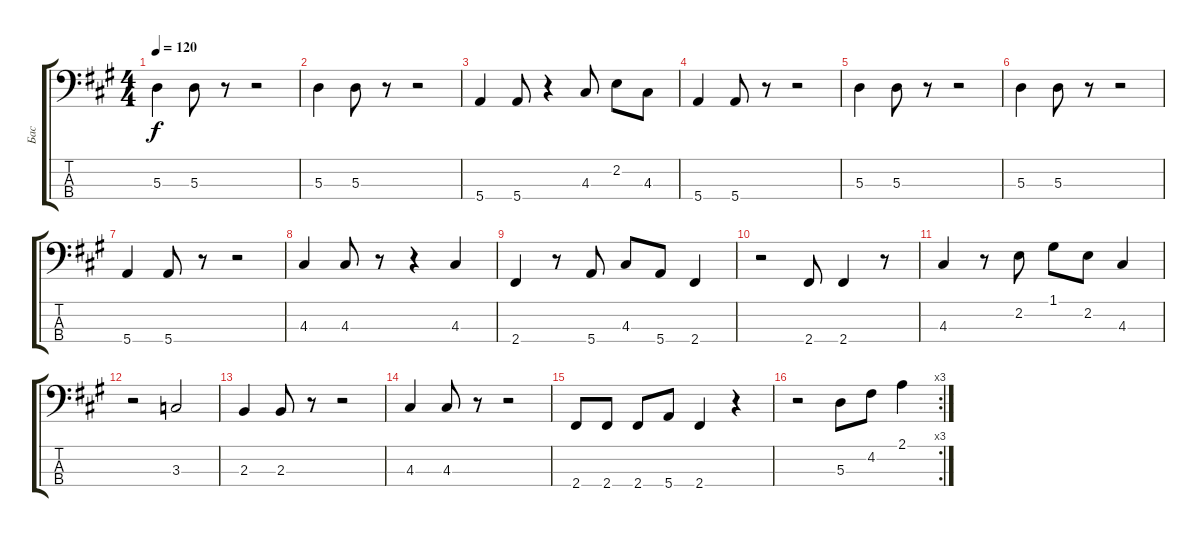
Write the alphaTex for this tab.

\track ("Бас" "Бас") {instrument electricbasspick}
\staff {score tabs}
\tuning (G2 D2 A1 E1) {hide}
\ts (4 4)
\tempo 120
\clef f4
\ks a
5.3.4{dy f} 5.3.8 r.8 r.2 |
5.3.4 5.3.8 r.8 r.2 |
5.4.4 5.4.8 r.4 4.3.8 2.2.8 4.3.8 |
5.4.4 5.4.8 r.8 r.2 |
5.3.4 5.3.8 r.8 r.2 |
5.3.4 5.3.8 r.8 r.2 |
5.4.4 5.4.8 r.8 r.2 |
4.3.4 4.3.8 r.8 r.4 4.3.4 |
2.4.4 r.8 5.4.8 4.3.8 5.4.8 2.4.4 |
r.2 2.4.8 2.4.4 r.8 |
4.3.4 r.8 2.2.8 1.1.8 2.2.8 4.3.4 |
r.2 3.3.2 |
2.3.4 2.3.8 r.8 r.2 |
4.3.4 4.3.8 r.8 r.2 |
2.4.8 2.4.8 2.4.8 5.4.8 2.4.4 r.4 |
\rc 3
r.2 5.3.8 4.2.8 2.1.4
